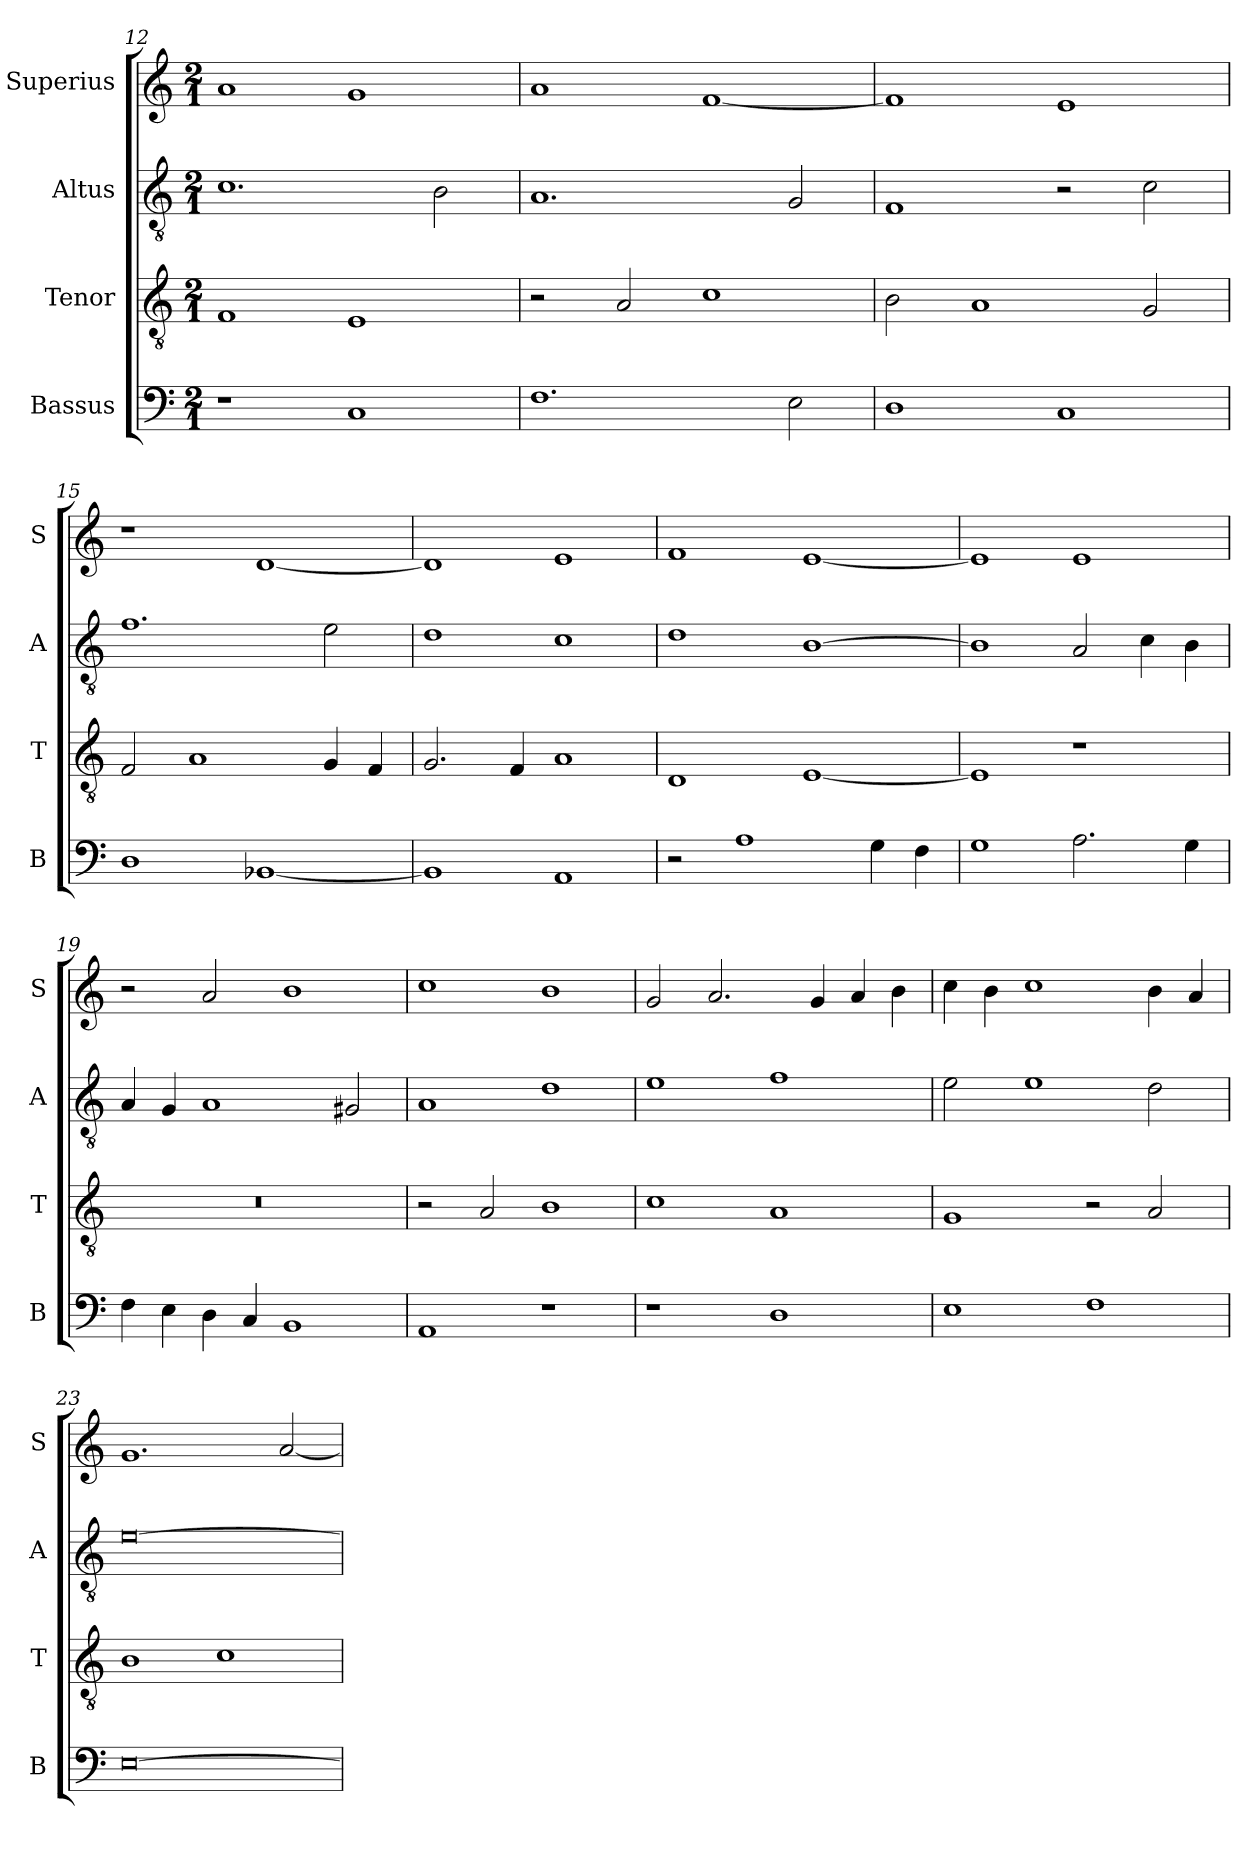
**kern	**kern	**kern	**kern
*part4	*part3	*part2	*part1
*staff4	*staff3	*staff2	*staff1
*I"Bassus	*I"Tenor	*I"Altus	*I"Superius
*I'B	*I'T	*I'A	*I'S
*clefF4	*clefGv2	*clefGv2	*clefG2
*k[]	*k[]	*k[]	*k[]
*C:	*C:	*C:	*C:
*M2/1	*M2/1	*M2/1	*M2/1
=12	=12	=12	=12
1r	1F	1.c	1a
1C	1E	.	1g
.	.	2B	.
=13	=13	=13	=13
1.F	2r	1.A	1a
.	2A	.	.
.	1c	.	[1f
2E	.	2G	.
=14	=14	=14	=14
1D	2B	1F	1f]
.	1A	.	.
1C	.	2r	1e
.	2G	2c	.
=15	=15	=15	=15
1D	2F	1.f	1r
.	1A	.	.
[1BB-X	.	.	[1d
.	4G	2e	.
.	4F	.	.
=16	=16	=16	=16
1BB-]	2.G	1d	1d]
.	4F	.	.
1AA	1A	1c	1e
=17	=17	=17	=17
2r	1D	1d	1f
1A	.	.	.
.	[1E	[1B	[1e
4G	.	.	.
4F	.	.	.
=18	=18	=18	=18
1G	1E]	1B]	1e]
2.A	1r	2A	1e
.	.	4c	.
4G	.	4B	.
=19	=19	=19	=19
4F	0r	4A	2r
4E	.	4G	.
4D	.	1A	2a
4C	.	.	.
1BB	.	.	1b
.	.	2G#X	.
=20	=20	=20	=20
1AA	2r	1A	1cc
.	2A	.	.
1r	1B	1d	1b
=21	=21	=21	=21
1r	1c	1e	2g
.	.	.	2.a
1D	1A	1f	.
.	.	.	4g
.	.	.	4a
.	.	.	4b
=22	=22	=22	=22
1E	1G	2e	4cc
.	.	.	4b
.	.	1e	1cc
1F	2r	.	.
.	2A	2d	4b
.	.	.	4a
=23	=23	=23	=23
[0E	1B	[0e	1.g
.	1c	.	.
.	.	.	[2a
=	=	=	=
*-	*-	*-	*-
